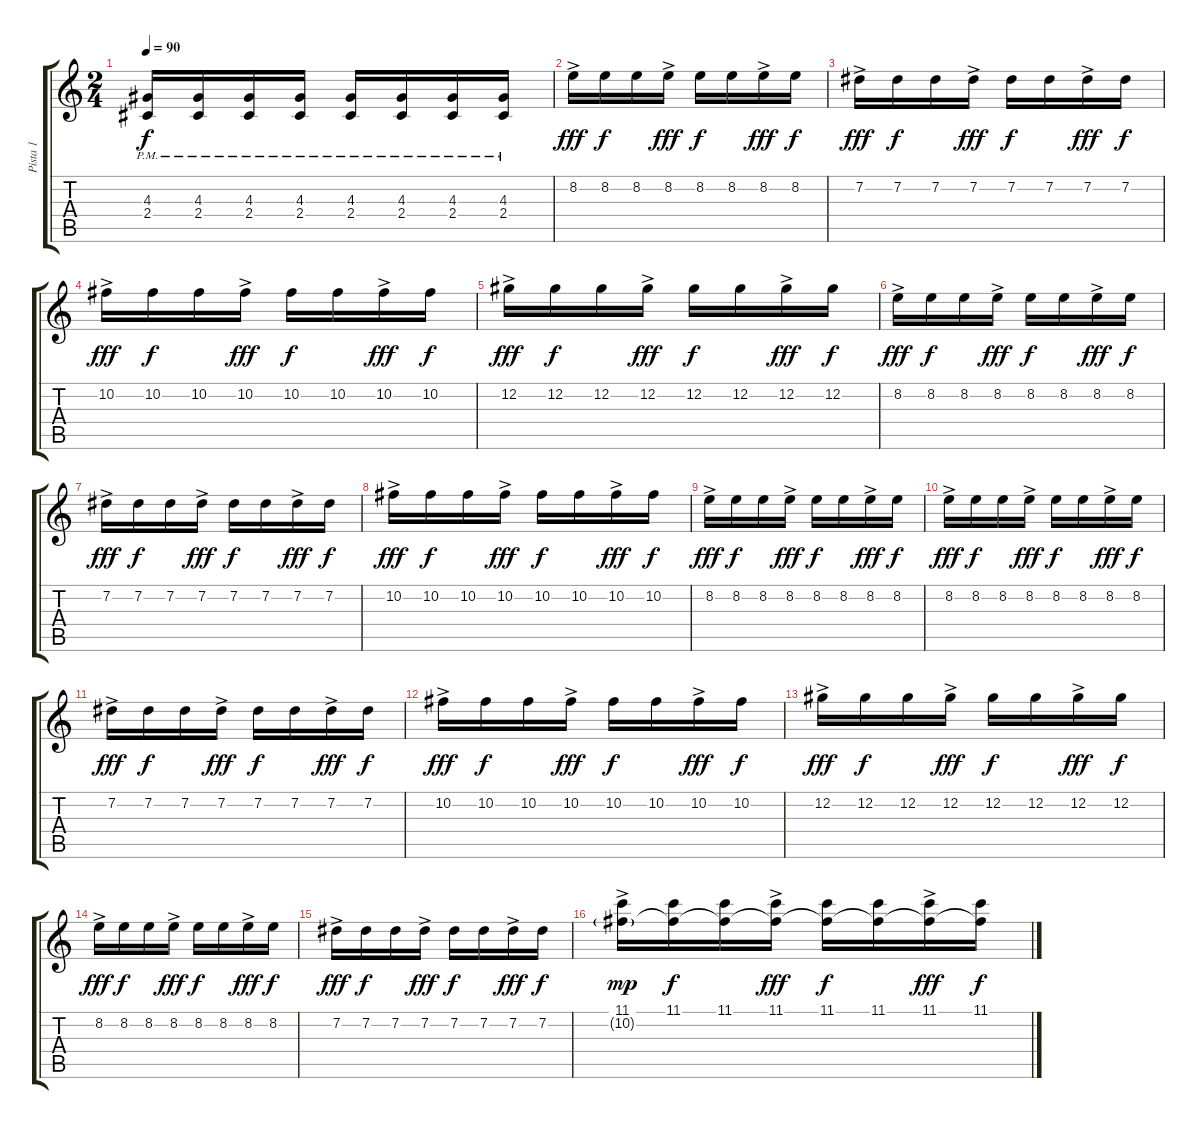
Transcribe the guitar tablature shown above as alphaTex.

\track ("Pista 1" "Pista 1") {instrument distortionguitar}
\staff {score tabs}
\tuning (Db4 Ab3 E3 B2 Gb2 Db2) {hide}
\ts (2 4)
\tempo 90
\clef g2
\ks c
(4.3{pm} 2.4{pm}).16{dy f} (4.3{pm} 2.4{pm}).16 (4.3{pm} 2.4{pm}).16 (4.3{pm} 2.4{pm}).16 (4.3{pm} 2.4{pm}).16 (4.3{pm} 2.4{pm}).16 (4.3{pm} 2.4{pm}).16 (4.3{pm} 2.4{pm}).16 |
8.2{ac}.16{dy fff} 8.2.16{dy f} 8.2.16 8.2{ac}.16{dy fff} 8.2.16{dy f} 8.2.16 8.2{ac}.16{dy fff} 8.2.16{dy f} |
7.2{ac}.16{dy fff} 7.2.16{dy f} 7.2.16 7.2{ac}.16{dy fff} 7.2.16{dy f} 7.2.16 7.2{ac}.16{dy fff} 7.2.16{dy f} |
10.2{ac}.16{dy fff} 10.2.16{dy f} 10.2.16 10.2{ac}.16{dy fff} 10.2.16{dy f} 10.2.16 10.2{ac}.16{dy fff} 10.2.16{dy f} |
12.2{ac}.16{dy fff} 12.2.16{dy f} 12.2.16 12.2{ac}.16{dy fff} 12.2.16{dy f} 12.2.16 12.2{ac}.16{dy fff} 12.2.16{dy f} |
8.2{ac}.16{dy fff} 8.2.16{dy f} 8.2.16 8.2{ac}.16{dy fff} 8.2.16{dy f} 8.2.16 8.2{ac}.16{dy fff} 8.2.16{dy f} |
7.2{ac}.16{dy fff} 7.2.16{dy f} 7.2.16 7.2{ac}.16{dy fff} 7.2.16{dy f} 7.2.16 7.2{ac}.16{dy fff} 7.2.16{dy f} |
10.2{ac}.16{dy fff} 10.2.16{dy f} 10.2.16 10.2{ac}.16{dy fff} 10.2.16{dy f} 10.2.16 10.2{ac}.16{dy fff} 10.2.16{dy f} |
8.2{ac}.16{dy fff} 8.2.16{dy f} 8.2.16 8.2{ac}.16{dy fff} 8.2.16{dy f} 8.2.16 8.2{ac}.16{dy fff} 8.2.16{dy f} |
8.2{ac}.16{dy fff} 8.2.16{dy f} 8.2.16 8.2{ac}.16{dy fff} 8.2.16{dy f} 8.2.16 8.2{ac}.16{dy fff} 8.2.16{dy f} |
7.2{ac}.16{dy fff} 7.2.16{dy f} 7.2.16 7.2{ac}.16{dy fff} 7.2.16{dy f} 7.2.16 7.2{ac}.16{dy fff} 7.2.16{dy f} |
10.2{ac}.16{dy fff} 10.2.16{dy f} 10.2.16 10.2{ac}.16{dy fff} 10.2.16{dy f} 10.2.16 10.2{ac}.16{dy fff} 10.2.16{dy f} |
12.2{ac}.16{dy fff} 12.2.16{dy f} 12.2.16 12.2{ac}.16{dy fff} 12.2.16{dy f} 12.2.16 12.2{ac}.16{dy fff} 12.2.16{dy f} |
8.2{ac}.16{dy fff} 8.2.16{dy f} 8.2.16 8.2{ac}.16{dy fff} 8.2.16{dy f} 8.2.16 8.2{ac}.16{dy fff} 8.2.16{dy f} |
7.2{ac}.16{dy fff} 7.2.16{dy f} 7.2.16 7.2{ac}.16{dy fff} 7.2.16{dy f} 7.2.16 7.2{ac}.16{dy fff} 7.2.16{dy f} |
(11.1{ac} 10.2{g ac}).16{dy mp} (11.1 10.2{t}).16{dy f} (11.1 10.2{t}).16 (11.1{ac} 10.2{t}).16{dy fff} (11.1 10.2{t}).16{dy f} (11.1 10.2{t}).16 (11.1{ac} 10.2{t}).16{dy fff} (11.1 10.2{t}).16{dy f}
